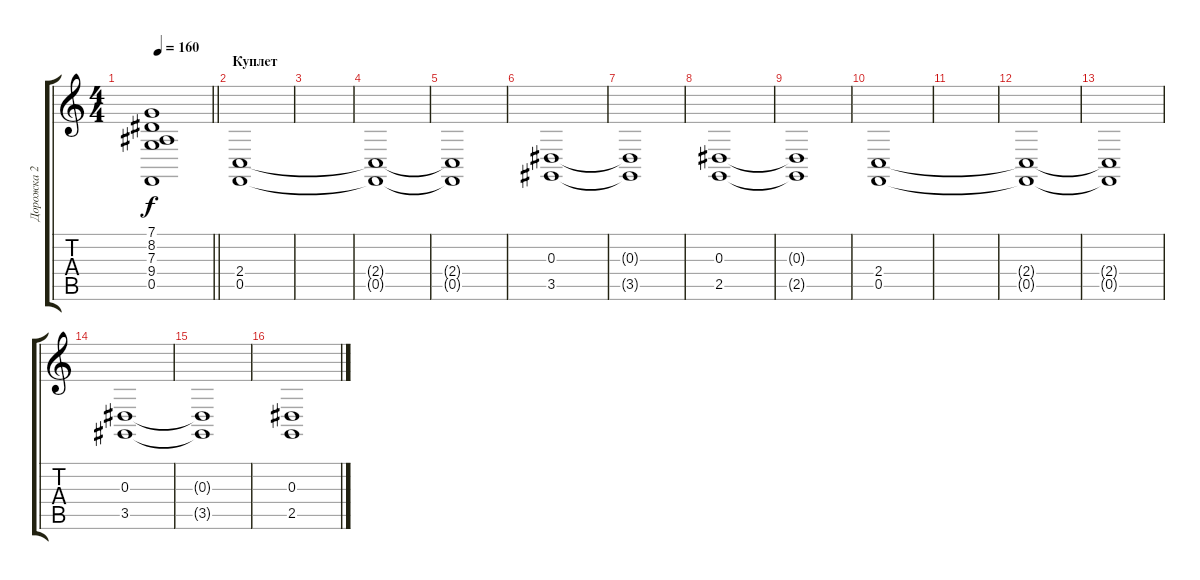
\track ("Дорожка 2" "Дорожка 2") {instrument synthvoice}
\staff {score tabs}
\tuning (C4 G3 Eb3 Bb2 F2 C2) {hide}
\ts (4 4)
\tempo 160
\clef g2
\barLineRight lightlight
\ks c
(7.1{t} 8.2{t} 7.3{t} 9.4{t} 0.5{t}).1{dy f} |
\section ("" "Куплет")
(2.4 0.5).1 |
|
(2.4{t} 0.5{t}).1 |
(2.4{t} 0.5{t}).1 |
(0.3 3.5).1 |
(0.3{t} 3.5{t}).1 |
(0.3 2.5).1 |
(0.3{t} 2.5{t}).1 |
(2.4 0.5).1 |
|
(2.4{t} 0.5{t}).1 |
(2.4{t} 0.5{t}).1 |
(0.3 3.5).1 |
(0.3{t} 3.5{t}).1 |
(0.3 2.5).1
